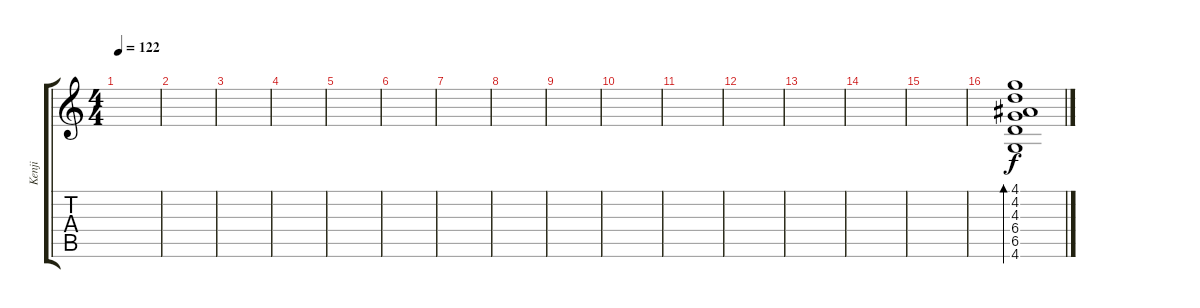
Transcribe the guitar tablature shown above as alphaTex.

\track ("Kenji" "Kenji") {instrument acousticguitarsteel}
\staff {score tabs}
\tuning (Eb4 Bb3 Gb3 Db3 Ab2 Eb2) {hide}
\ts (4 4)
\tempo 122
\clef g2
\ks c
|
|
|
|
|
|
|
|
|
|
|
|
|
|
|
(4.1 4.2 4.3 6.4 6.5 4.6).1{bd 480}
